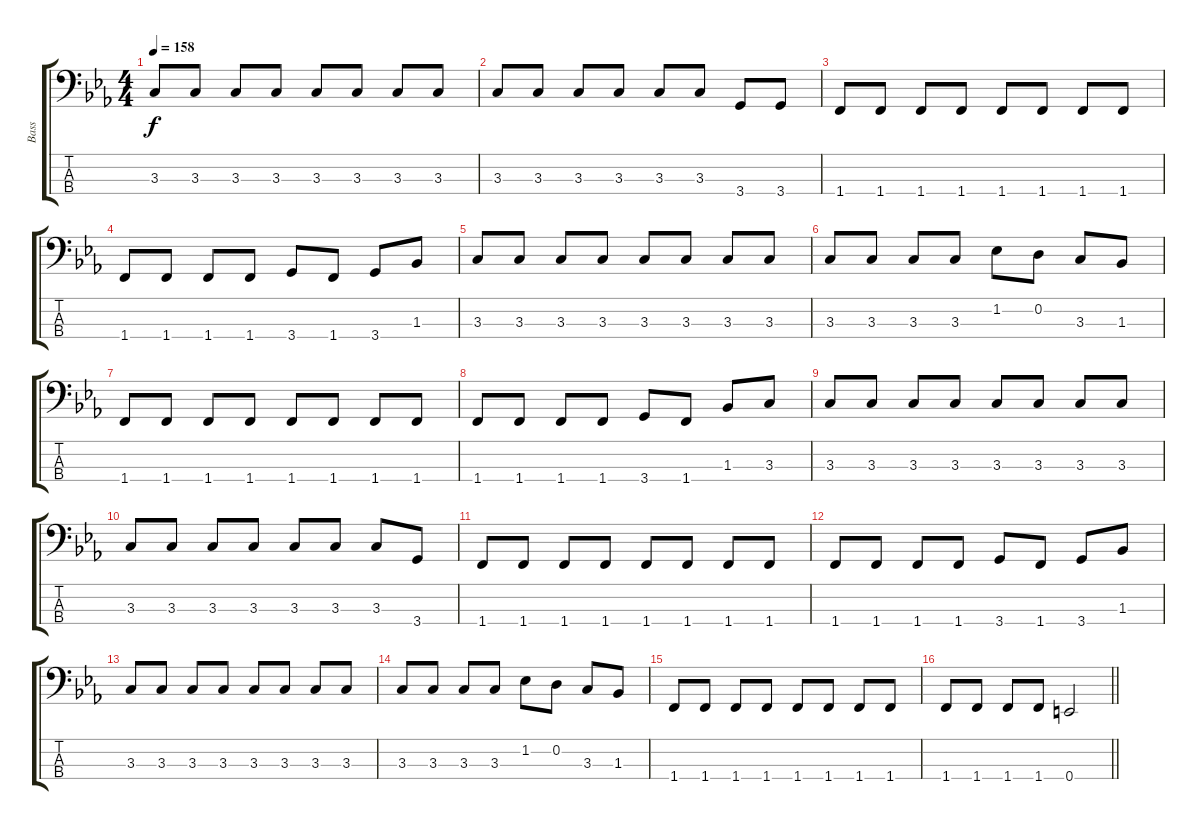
\track ("Bass" "Bass") {instrument electricbassfinger}
\staff {score tabs}
\tuning (G2 D2 A1 E1) {hide}
\ts (4 4)
\tempo 158
\clef f4
\ks eb
3.3.8{dy f} 3.3.8 3.3.8 3.3.8 3.3.8 3.3.8 3.3.8 3.3.8 |
3.3.8 3.3.8 3.3.8 3.3.8 3.3.8 3.3.8 3.4.8 3.4.8 |
1.4.8 1.4.8 1.4.8 1.4.8 1.4.8 1.4.8 1.4.8 1.4.8 |
1.4.8 1.4.8 1.4.8 1.4.8 3.4.8 1.4.8 3.4.8 1.3.8 |
3.3.8 3.3.8 3.3.8 3.3.8 3.3.8 3.3.8 3.3.8 3.3.8 |
3.3.8 3.3.8 3.3.8 3.3.8 1.2.8 0.2.8 3.3.8 1.3.8 |
1.4.8 1.4.8 1.4.8 1.4.8 1.4.8 1.4.8 1.4.8 1.4.8 |
1.4.8 1.4.8 1.4.8 1.4.8 3.4.8 1.4.8 1.3.8 3.3.8 |
3.3.8 3.3.8 3.3.8 3.3.8 3.3.8 3.3.8 3.3.8 3.3.8 |
3.3.8 3.3.8 3.3.8 3.3.8 3.3.8 3.3.8 3.3.8 3.4.8 |
1.4.8 1.4.8 1.4.8 1.4.8 1.4.8 1.4.8 1.4.8 1.4.8 |
1.4.8 1.4.8 1.4.8 1.4.8 3.4.8 1.4.8 3.4.8 1.3.8 |
3.3.8 3.3.8 3.3.8 3.3.8 3.3.8 3.3.8 3.3.8 3.3.8 |
3.3.8 3.3.8 3.3.8 3.3.8 1.2.8 0.2.8 3.3.8 1.3.8 |
1.4.8 1.4.8 1.4.8 1.4.8 1.4.8 1.4.8 1.4.8 1.4.8 |
\barLineRight lightlight
1.4.8 1.4.8 1.4.8 1.4.8 0.4.2
